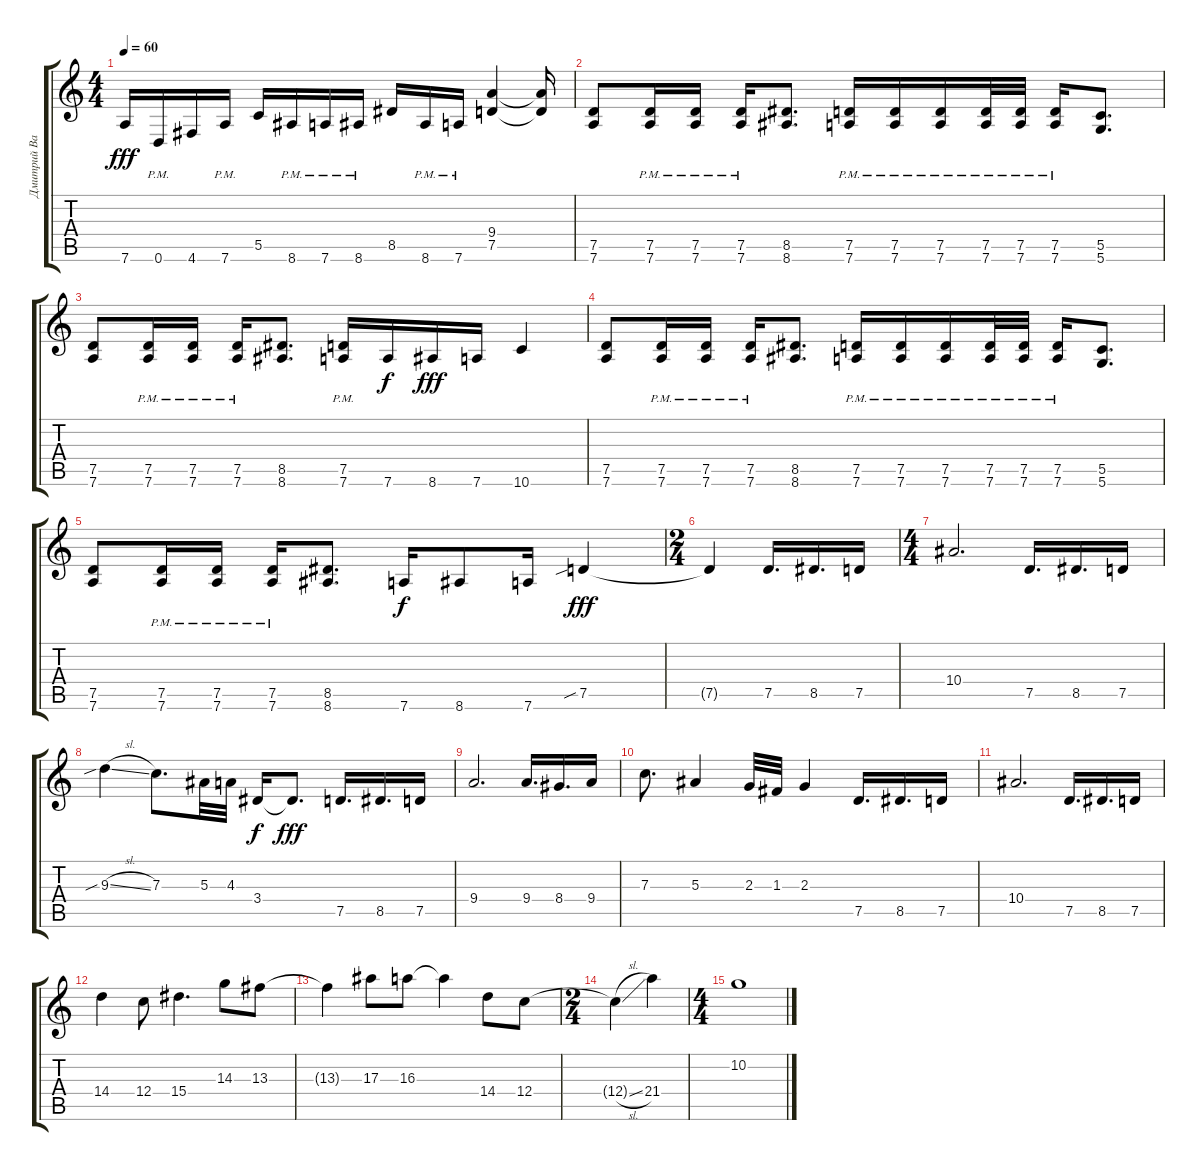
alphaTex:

\track ("Дмитрий Варшавский" "Дмитрий Ва") {instrument distortionguitar}
\staff {score tabs}
\tuning (D4 A3 F3 C3 G2 D2) {hide}
\ts (4 4)
\tempo 60
\clef g2
\ks c
7.6.16{dy fff} 0.6{pm}.16 4.6.16 7.6{pm}.16 5.5.16 8.6{pm}.16 7.6{pm}.16 8.6{pm}.16 8.5.16 8.6{pm}.16 7.6{pm}.16 (9.4 7.5).4 (9.4{t} 7.5{t}).16 |
(7.5 7.6).8 (7.5{pm} 7.6{pm}).16 (7.5{pm} 7.6{pm}).16 (7.5{pm} 7.6{pm}).16 (8.5 8.6).8{d} (7.5{pm} 7.6{pm}).16 (7.5{pm} 7.6{pm}).16 (7.5{pm} 7.6{pm}).16 (7.5{pm} 7.6{pm}).32 (7.5{pm} 7.6{pm}).32 (7.5{pm} 7.6{pm}).16 (5.5 5.6).8{d} |
(7.5 7.6).8 (7.5{pm} 7.6{pm}).16 (7.5{pm} 7.6{pm}).16 (7.5{pm} 7.6{pm}).16 (8.5 8.6).8{d} (7.5{pm} 7.6{pm}).16 7.6.16{dy f} 8.6.16{dy fff} 7.6.16 10.6.4 |
(7.5 7.6).8 (7.5{pm} 7.6{pm}).16 (7.5{pm} 7.6{pm}).16 (7.5{pm} 7.6{pm}).16 (8.5 8.6).8{d} (7.5{pm} 7.6{pm}).16 (7.5{pm} 7.6{pm}).16 (7.5{pm} 7.6{pm}).16 (7.5{pm} 7.6{pm}).32 (7.5{pm} 7.6{pm}).32 (7.5{pm} 7.6{pm}).16 (5.5 5.6).8{d} |
(7.5 7.6).8 (7.5{pm} 7.6{pm}).16 (7.5{pm} 7.6{pm}).16 (7.5{pm} 7.6{pm}).16 (8.5 8.6).8{d} 7.6.16{dy f} 8.6.8 7.6.16 7.5{sib}.4{dy fff} |
\ts (2 4)
7.5{t}.4 7.5.16{d} 8.5.16{d} 7.5.16 |
\ts (4 4)
10.4.2{d} 7.5.16{d} 8.5.16{d} 7.5.16 |
9.3{sib sl}.4 7.3.8{d} 5.3.32 4.3.32 3.4.16{dy f} 3.4{t}.8{d dy fff} 7.5.16{d} 8.5.16{d} 7.5.16 |
9.4.2{d} 9.4.16{d} 8.4.16{d} 9.4.16 |
7.3.8{d} 5.3.4 2.3.32 1.3.32 2.3.4 7.5.16{d} 8.5.16{d} 7.5.16 |
10.4.2{d} 7.5.16{d} 8.5.16{d} 7.5.16 |
14.4.4 12.4.8 15.4.4{d} 14.3.8 13.3.8 |
13.3{t}.4 17.3.8 16.3.8 16.3{t}.4 14.4.8 12.4.8 |
\ts (2 4)
12.4{sl t}.4 21.4.4 |
\ts (4 4)
10.2.1
